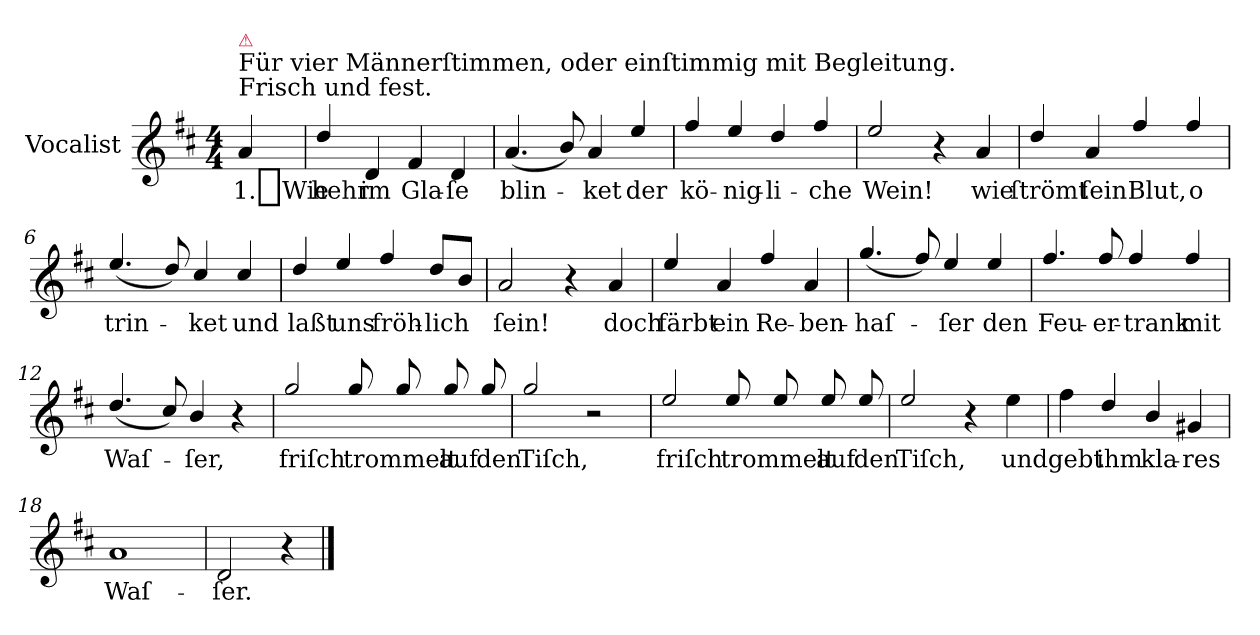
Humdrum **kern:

**kern	**text
*part1	*part1
*staff1	*staff1
*I"Vocalist	*
*k[f#c#]	*
*D:	*
*M4/4	*
=	=
!LO:TX:a:t=Frisch und fest.	!
!LO:TX:a:t=Für vier Männerſtimmen, oder einſtimmig mit Begleitung.	!
!LO:TX:a:color=crimson:t=⚠	!
4a	1._Wie
=1	=1
4dd/	hehr
4d	im
4f#	Gla-
4d	-ſe
=2	=2
(>4.a	blin-
8b/)	.
4a	-ket
4ee/	der
=3	=3
4ff#/	kö-
4ee/	-nig-
4dd/	-li-
4ff#/	-che
=4	=4
2ee/	Wein!
4r	.
4a	wie
=5	=5
4dd/	ſtrömt
4a/	ſein
4ff#/	Blut,
4ff#/	o
=6	=6
(>4.ee/	trin-
8dd/)	.
4cc#/	-ket
4cc#/	und
=7	=7
4dd/	laßt
4ee/	uns
4ff#/	fröh-
8dd/L	-lich
8bJ	.
=8	=8
2a	ſein!
4r	.
4a	doch
=9	=9
4ee/	färbt
4a	ein
4ff#/	Re-
4a	-ben-
=10	=10
(>4.gg/	-haſ-
8ff#/)	.
4ee/	-ſer
4ee/	den
=11	=11
4.ff#/	Feu-
8ff#/	-er-
4ff#/	-trank
4ff#/	mit
=12	=12
(>4.dd/	Waſ-
8cc#/)	.
4b/	-ſer,
4r	.
=13	=13
2gg/	friſch
8gg/	trommelt
8gg/	.
8gg/	auf
8gg/	den
=14	=14
2gg/	Tiſch,
2r	.
=15	=15
2ee/	friſch
8ee/	trommelt
8ee/	.
8ee/	auf
8ee/	den
=16	=16
2ee/	Tiſch,
4r	.
4ee	und
=17	=17
4ff#	gebt
4dd/	ihm
4b/	kla-
4g#X	-res
=18	=18
1a	Waſ-
=19	=19
2d	-ſer.
4r	.
==	==
*-	*-
